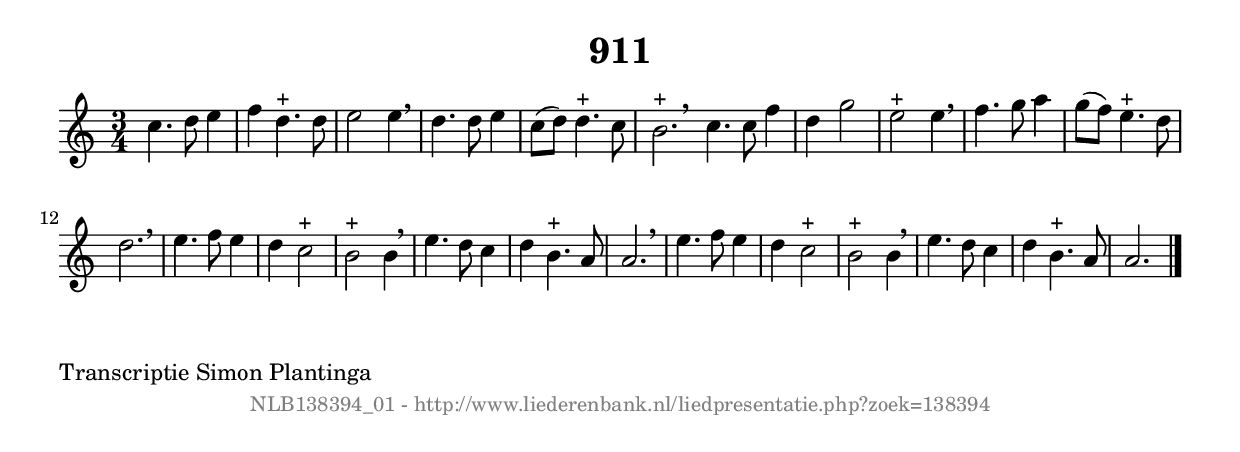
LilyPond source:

%
% produced by wce2krn 1.64 (7 June 2014)
%
\version"2.16"
#(append! paper-alist '(("long" . (cons (* 210 mm) (* 2000 mm)))))
#(set-default-paper-size "long")
sb = {\breathe}
mBreak = {\breathe }
bBreak = {\breathe }
x = {\once\override NoteHead #'style = #'cross }
gl=\glissando
itime={\override Staff.TimeSignature #'stencil = ##f }
ficta = {\once\set suggestAccidentals = ##t}
fine = {\once\override Score.RehearsalMark #'self-alignment-X = #1 \mark \markup {\italic{Fine}}}
dc = {\once\override Score.RehearsalMark #'self-alignment-X = #1 \mark \markup {\italic{D.C.}}}
dcf = {\once\override Score.RehearsalMark #'self-alignment-X = #1 \mark \markup {\italic{D.C. al Fine}}}
dcc = {\once\override Score.RehearsalMark #'self-alignment-X = #1 \mark \markup {\italic{D.C. al Coda}}}
ds = {\once\override Score.RehearsalMark #'self-alignment-X = #1 \mark \markup {\italic{D.S.}}}
dsf = {\once\override Score.RehearsalMark #'self-alignment-X = #1 \mark \markup {\italic{D.S. al Fine}}}
dsc = {\once\override Score.RehearsalMark #'self-alignment-X = #1 \mark \markup {\italic{D.S. al Coda}}}
pv = {\set Score.repeatCommands = #'((volta "1"))}
sv = {\set Score.repeatCommands = #'((volta "2"))}
tv = {\set Score.repeatCommands = #'((volta "3"))}
qv = {\set Score.repeatCommands = #'((volta "4"))}
xv = {\set Score.repeatCommands = #'((volta #f))}
\header{ tagline = ""
title = "911"
}
\score {{
\key a \minor
\relative g'
{
\set melismaBusyProperties = #'()
\time 3/4
\tempo 4=120
\override Score.MetronomeMark #'transparent = ##t
\override Score.RehearsalMark #'break-visibility = #(vector #t #t #f)
c4. d8 e4 | f4 d4.^"+" d8 | e2 e4 \sb | d4. d8 e4 | c8( d8) d4.^"+" c8 | b2.^"+" \bar ":|:" \bBreak
c4. c8 f4 | d4 g2 | e2^"+" e4 \sb | f4. g8 a4 | g8( f8) e4.^"+" d8 | d2. | \mBreak \bar "|"
e4. f8 e4 | d4 c2^"+" | b2^"+" b4 \sb | e4. d8 c4 | d4 b4.^"+" a8 | a2. | \mBreak \bar "|"
e'4. f8 e4 | d4 c2^"+" | b2^"+" b4 \sb | e4. d8 c4 | d4 b4.^"+" a8 | a2. \bar "|."
 }}
 \midi { }
 \layout {
            indent = 0.0\cm
}
}
\markup { \wordwrap-string #" 
Transcriptie Simon Plantinga
"}
\markup { \vspace #0 } \markup { \with-color #grey \fill-line { \center-column { \smaller "NLB138394_01 - http://www.liederenbank.nl/liedpresentatie.php?zoek=138394" } } }
